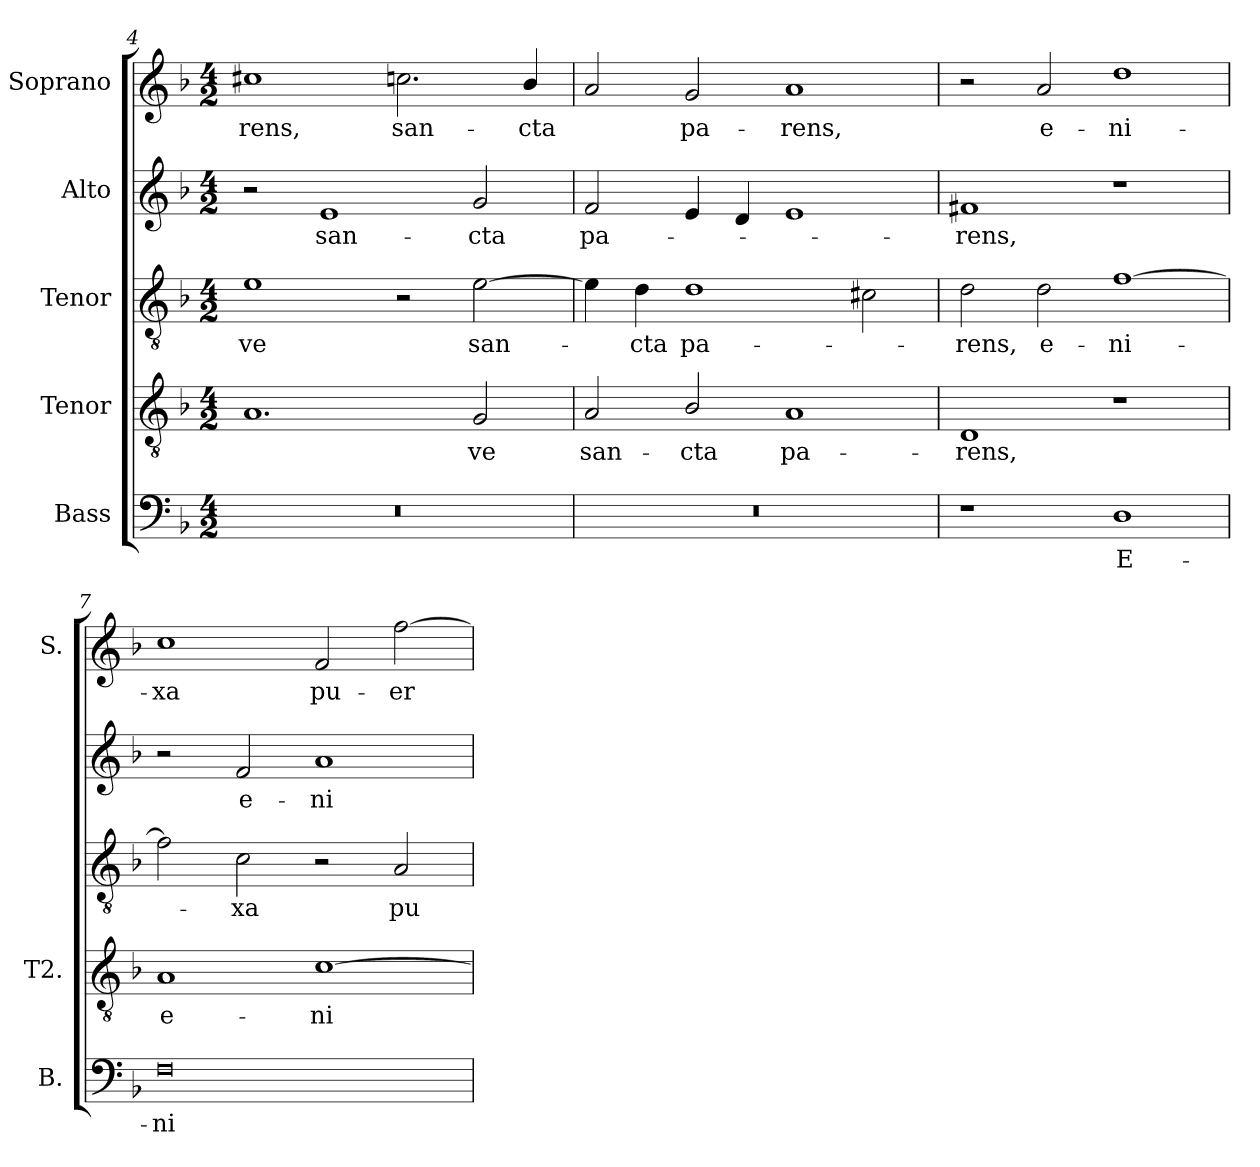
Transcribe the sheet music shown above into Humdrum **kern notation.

**kern	**text	**kern	**text	**kern	**text	**kern	**text	**kern	**text
*part5	*part5	*part4	*part4	*part3	*part3	*part2	*part2	*part1	*part1
*staff5	*staff5	*staff4	*staff4	*staff3	*staff3	*staff2	*staff2	*staff1	*staff1
*I"Bass	*	*I"Tenor	*	*I"Tenor	*	*I"Alto	*	*I"Soprano	*
*I'B.	*	*I'T2.	*	*	*	*	*	*I'S.	*
*clefF4	*	*clefGv2	*	*clefGv2	*	*clefG2	*	*clefG2	*
*	*	*ITrd7c12	*	*ITrd7c12	*	*	*	*	*
*k[b-]	*	*k[b-]	*	*k[b-]	*	*k[b-]	*	*k[b-]	*
*F:	*	*F:	*	*F:	*	*F:	*	*F:	*
*M4/2	*	*M4/2	*	*M4/2	*	*M4/2	*	*M4/2	*
=4	=4	=4	=4	=4	=4	=4	=4	=4	=4
!LO:N:vis=1	!	!	!	!	!	!	!	!	!
!	!	!	!	!	!LO:LY:b:color=#000000	!	!	!	!
!	!	!	!	!	!	!	!	!	!LO:LY:b:color=#000000
0r	.	1.AAi	.	1Ei	-ve	2r	.	1cc#Xi	-rens,
!	!	!	!	!	!	!	!LO:LY:b:color=#000000	!	!
.	.	.	.	.	.	1ei	san-	.	.
!	!	!	!	!	!	!	!	!	!LO:LY:b:color=#000000
.	.	.	.	2r	.	.	.	2.ccni\	san-
!	!	!	!LO:LY:b:color=#000000	!	!	!	!	!	!
!	!	!	!	!	!LO:LY:b:color=#000000	!	!	!	!
!	!	!	!	!	!	!	!LO:LY:b:color=#000000	!	!
.	.	2GGi/	-ve	[2Ei\	san-	2gi/	-cta	.	.
!	!	!	!	!	!	!	!	!	!LO:LY:b:color=#000000
.	.	.	.	.	.	.	.	4b-i/	-cta
!!LO:LB:g=z
=5	=5	=5	=5	=5	=5	=5	=5	=5	=5
!LO:N:vis=1	!	!	!	!	!	!	!	!	!
!	!	!	!LO:LY:b:color=#000000	!	!	!	!	!	!
!	!	!	!	!	!	!	!LO:LY:b:color=#000000	!	!
0r	.	2AAi/	san-	4Ei\]	.	2fi/	pa-	2ai/	.
!	!	!	!	!	!LO:LY:b:color=#000000	!	!	!	!
.	.	.	.	4Di\	-cta	.	.	.	.
!	!	!	!LO:LY:b:color=#000000	!	!	!	!	!	!
!	!	!	!	!	!LO:LY:b:color=#000000	!	!	!	!
!	!	!	!	!	!	!	!	!	!LO:LY:b:color=#000000
.	.	2BB-i/	-cta	1Di	pa-	4ei/	.	2gi/	pa-
.	.	.	.	.	.	4di/	.	.	.
!	!	!	!LO:LY:b:color=#000000	!	!	!	!	!	!
!	!	!	!	!	!	!	!	!	!LO:LY:b:color=#000000
.	.	1AAi	pa-	.	.	1ei	.	1ai	-rens,
.	.	.	.	2C#Xi\	.	.	.	.	.
=6	=6	=6	=6	=6	=6	=6	=6	=6	=6
!	!	!	!LO:LY:b:color=#000000	!	!	!	!	!	!
!	!	!	!	!	!LO:LY:b:color=#000000	!	!	!	!
!	!	!	!	!	!	!	!LO:LY:b:color=#000000	!	!
1r	.	1DDi	-rens,	2Di\	-rens,	1f#Xi	-rens,	2r	.
!	!	!	!	!	!LO:LY:b:color=#000000	!	!	!	!
!	!	!	!	!	!	!	!	!	!LO:LY:b:color=#000000
.	.	.	.	2Di\	e-	.	.	2ai/	e-
!	!LO:LY:b:color=#000000	!	!	!	!	!	!	!	!
!	!	!	!	!	!LO:LY:b:color=#000000	!	!	!	!
!	!	!	!	!	!	!	!	!	!LO:LY:b:color=#000000
1Di	E-	1r	.	[1Fi	-ni-	1r	.	1ddi	-ni-
=7	=7	=7	=7	=7	=7	=7	=7	=7	=7
!	!LO:LY:b:color=#000000	!	!	!	!	!	!	!	!
!	!	!	!LO:LY:b:color=#000000	!	!	!	!	!	!
!	!	!	!	!	!	!	!	!	!LO:LY:b:color=#000000
0Fi	-ni-	1AAi	e-	2Fi\]	.	2r	.	1cci	-xa
!	!	!	!	!	!LO:LY:b:color=#000000	!	!	!	!
!	!	!	!	!	!	!	!LO:LY:b:color=#000000	!	!
.	.	.	.	2Ci\	-xa	2fi/	e-	.	.
!	!	!	!LO:LY:b:color=#000000	!	!	!	!	!	!
!	!	!	!	!	!	!	!LO:LY:b:color=#000000	!	!
!	!	!	!	!	!	!	!	!	!LO:LY:b:color=#000000
.	.	[1Ci	-ni-	2r	.	1ai	-ni-	2fi/	pu-
!	!	!	!	!	!LO:LY:b:color=#000000	!	!	!	!
!	!	!	!	!	!	!	!	!	!LO:LY:b:color=#000000
.	.	.	.	2AAi/	pu-	.	.	[2ffi\	-er-
=	=	=	=	=	=	=	=	=	=
*-	*-	*-	*-	*-	*-	*-	*-	*-	*-
